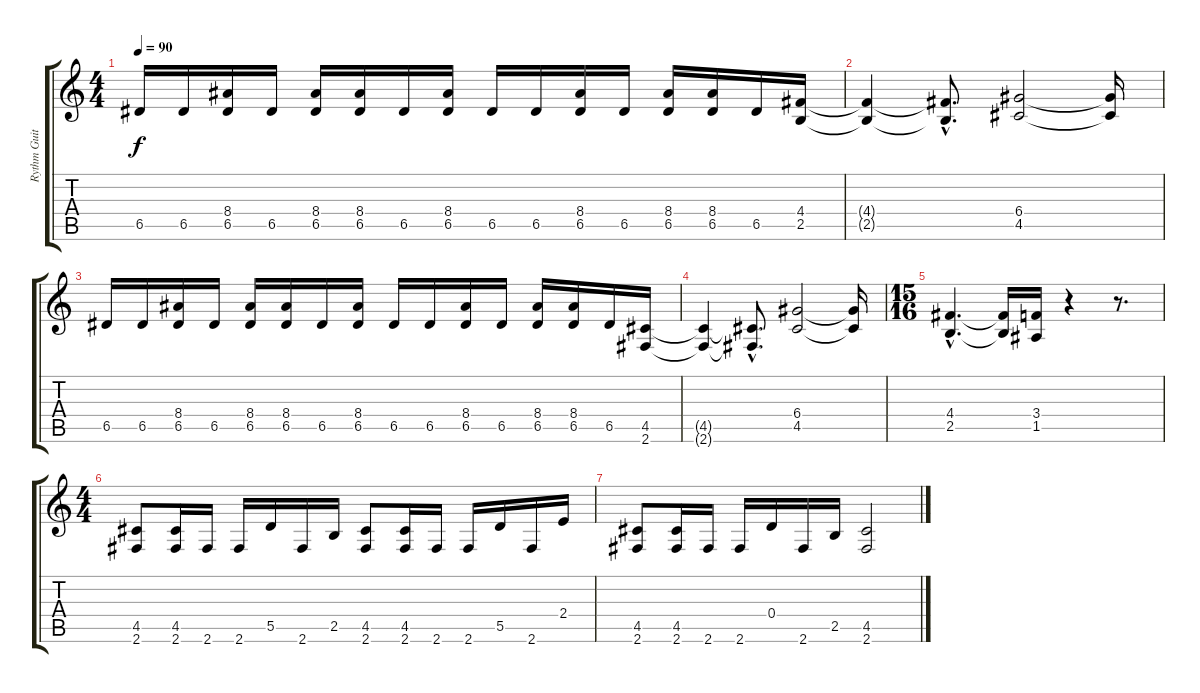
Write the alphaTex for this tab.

\track ("Rythm Guitar" "Rythm Guit") {instrument distortionguitar}
\staff {score tabs}
\tuning (E4 B3 G3 D3 A2 E2) {hide}
\ts (4 4)
\tempo 90
\clef g2
\ks c
6.5.16{dy f} 6.5.16 (8.4 6.5).16 6.5.16 (8.4 6.5).16 (8.4 6.5).16 6.5.16 (8.4 6.5).16 6.5.16 6.5.16 (8.4 6.5).16 6.5.16 (8.4 6.5).16 (8.4 6.5).16 6.5.16 (4.4 2.5).16 |
(4.4{t} 2.5{t}).4 (4.4{hac t} 2.5{hac t}).8{d} (6.4 4.5).2 (6.4{t} 4.5{t}).16 |
6.5.16 6.5.16 (8.4 6.5).16 6.5.16 (8.4 6.5).16 (8.4 6.5).16 6.5.16 (8.4 6.5).16 6.5.16 6.5.16 (8.4 6.5).16 6.5.16 (8.4 6.5).16 (8.4 6.5).16 6.5.16 (4.5 2.6).16 |
(4.5{t} 2.6{t}).4 (4.5{hac t} 2.6{hac t}).8{d} (6.4 4.5).2 (6.4{t} 4.5{t}).16 |
\ts (15 16)
(4.4{hac} 2.5{hac}).4{d} (4.4{t} 2.5{t}).16 (3.4 1.5).16 r.4 r.8{d} |
\ts (4 4)
(4.5 2.6).8 (4.5 2.6).16 2.6.16 2.6.16 5.5.16 2.6.16 2.5.16 (4.5 2.6).8 (4.5 2.6).16 2.6.16 2.6.16 5.5.16 2.6.16 2.4.16 |
(4.5 2.6).8 (4.5 2.6).16 2.6.16 2.6.16 0.4.16 2.6.16 2.5.16 (4.5 2.6).2
